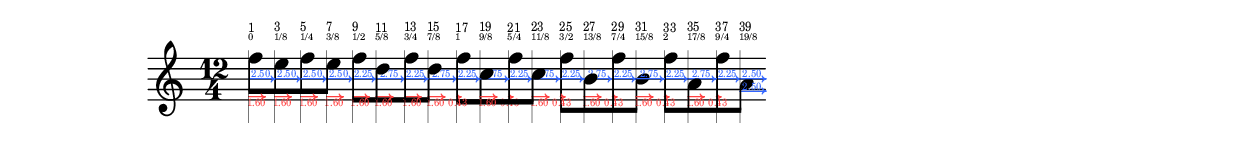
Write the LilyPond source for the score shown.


\version "2.14.0"
\header {
  texidoc = "For juxtaposed chords with the same direction, a
slight optical correction is used. It is constant, and works only if
two chords have no common head-positions range."
}

\layout { ragged-right = ##t}

\relative c'' {
  \override Score.PaperColumn #'layer = #1
  \override Score.PaperColumn #'stencil = #ly:paper-column::print

  \stemDown
  \time 12/4
  f8[
    e f e]  f[ d f d]  f[ c f c]  f[ b, f' b,]  f'[ a, f' a,]
}



